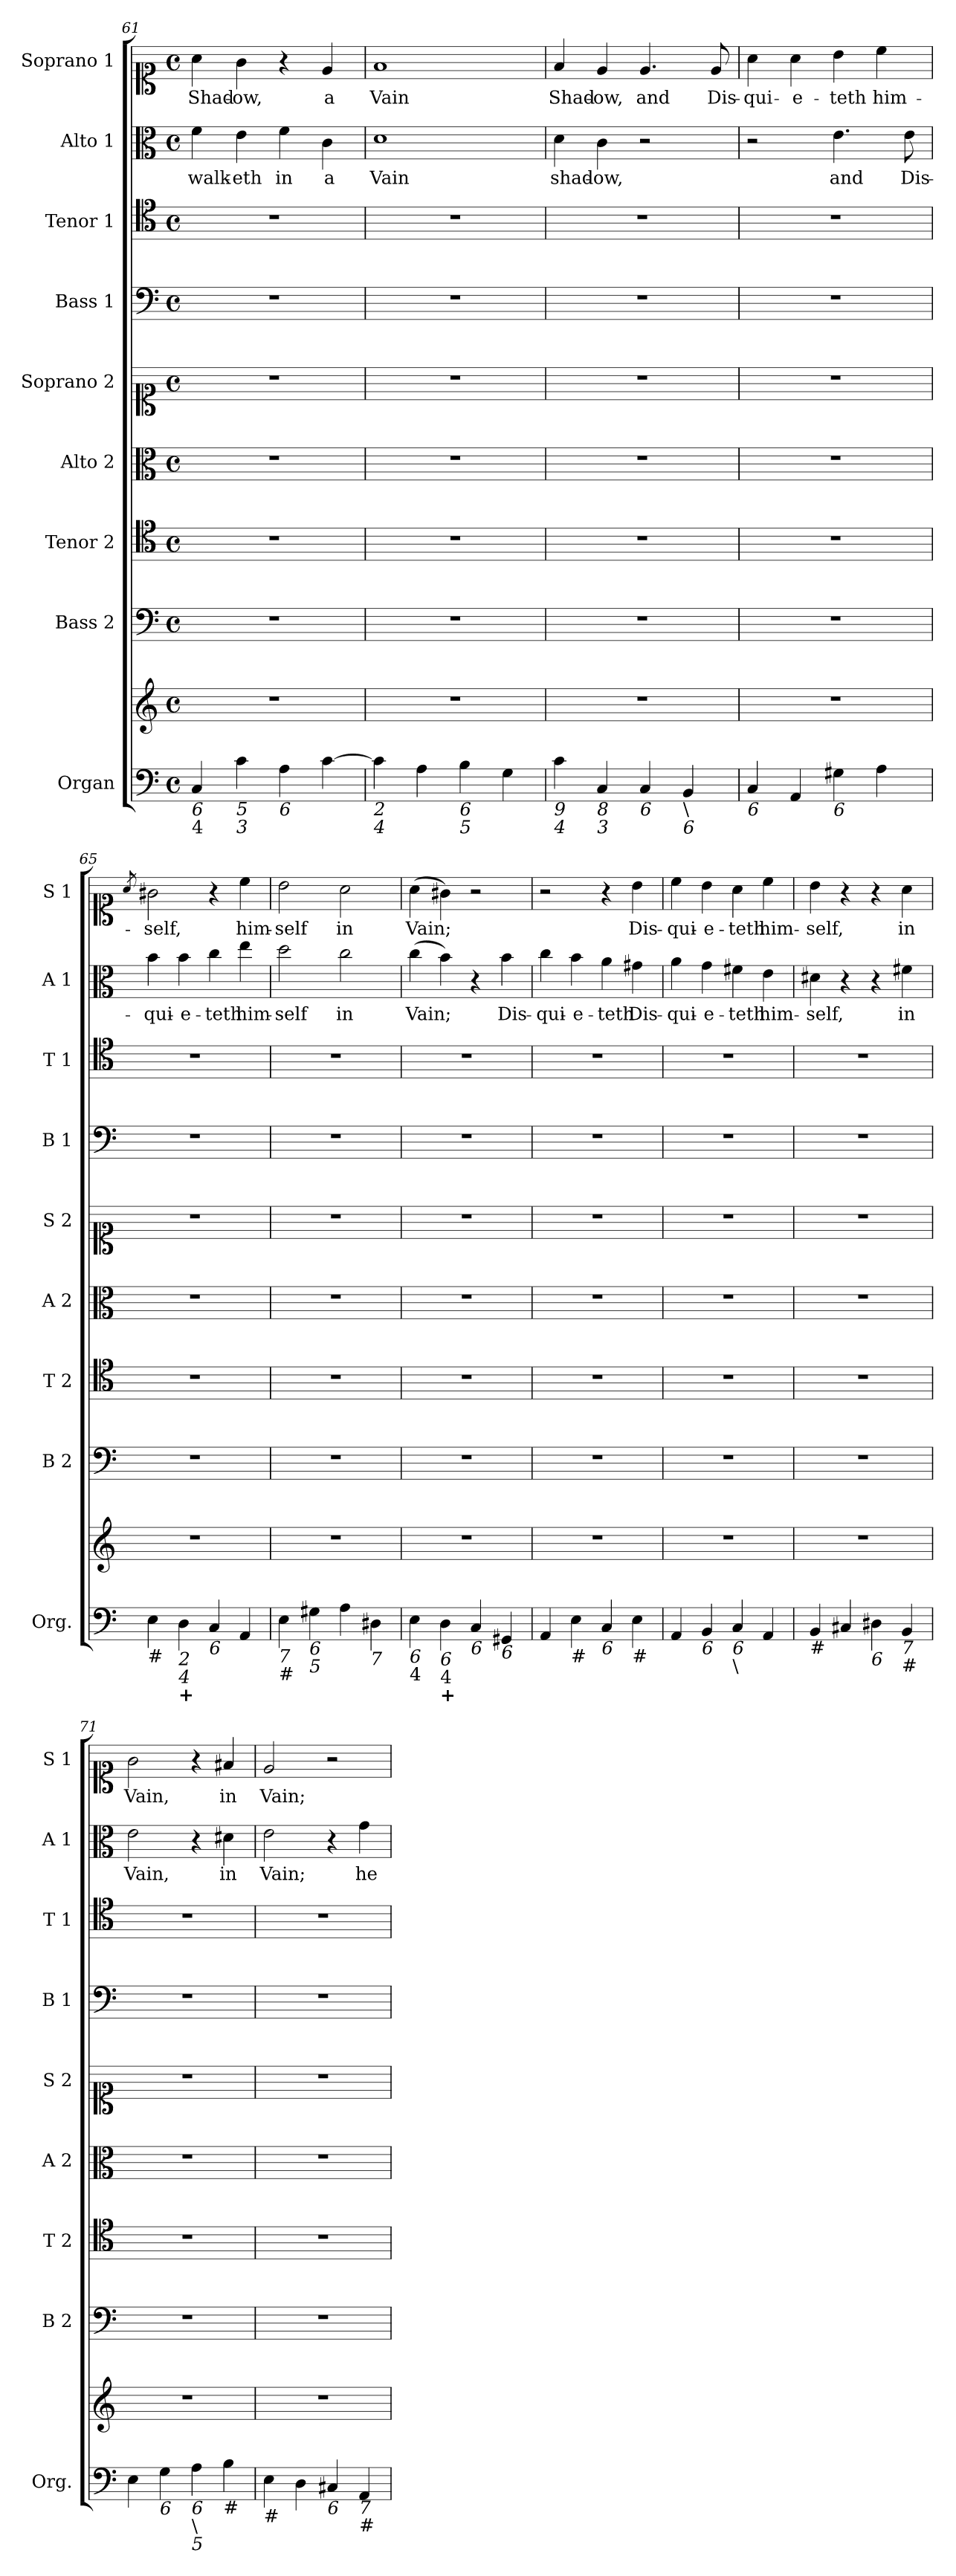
**kern	**kern	**kern	**kern	**kern	**kern	**kern	**kern	**kern	**text	**kern	**text
*part9	*part9	*part8	*part7	*part6	*part5	*part4	*part3	*part2	*part2	*part1	*part1
*staff10	*staff9	*staff8	*staff7	*staff6	*staff5	*staff4	*staff3	*staff2	*staff2	*staff1	*staff1
*I"Organ	*	*I"Bass 2	*I"Tenor 2	*I"Alto 2	*I"Soprano 2	*I"Bass 1	*I"Tenor 1	*I"Alto 1	*	*I"Soprano 1	*
*I'Org.	*	*I'B 2	*I'T 2	*I'A 2	*I'S 2	*I'B 1	*I'T 1	*I'A 1	*	*I'S 1	*
!!LO:PB:g=z
*clefF4	*clefG2	*clefF4	*clefC4	*clefC3	*clefC1	*clefF4	*clefC4	*clefC3	*	*clefC1	*
*k[]	*k[]	*k[]	*k[]	*k[]	*k[]	*k[]	*k[]	*k[]	*	*k[]	*
*C:	*C:	*C:	*C:	*C:	*C:	*C:	*C:	*C:	*	*C:	*
*M4/4	*M4/4	*M4/4	*M4/4	*M4/4	*M4/4	*M4/4	*M4/4	*M4/4	*	*M4/4	*
*met(c)	*met(c)	*met(c)	*met(c)	*met(c)	*met(c)	*met(c)	*met(c)	*met(c)	*	*met(c)	*
=61	=61	=61	=61	=61	=61	=61	=61	=61	=61	=61	=61
!LO:TX:b:i:t=6	!	!	!	!	!	!	!	!	!	!	!
!LO:TX:b:t=4	!	!	!	!	!	!	!	!	!	!	!
!	!	!	!	!	!	!	!	!	!LO:LY:b	!	!LO:LY:b
4C/	1r	1r	1r	1r	1r	1r	1r	4f\	walk-	4a\	Shad-
!LO:TX:b:i:t=5	!	!	!	!	!	!	!	!	!	!	!
!LO:TX:b:i:t=3	!	!	!	!	!	!	!	!	!	!	!
!	!	!	!	!	!	!	!	!	!LO:LY:b	!	!LO:LY:b
4c\	.	.	.	.	.	.	.	4e\	-eth	4g\	-ow,
!LO:TX:b:i:t=6	!	!	!	!	!	!	!	!	!	!	!
!	!	!	!	!	!	!	!	!	!LO:LY:b	!	!
4A\	.	.	.	.	.	.	.	4f\	in	4r	.
!	!	!	!	!	!	!	!	!	!LO:LY:b	!	!LO:LY:b
[4c\	.	.	.	.	.	.	.	4c\	a	4e/	a
=62	=62	=62	=62	=62	=62	=62	=62	=62	=62	=62	=62
!LO:TX:b:i:t=2	!	!	!	!	!	!	!	!	!	!	!
!LO:TX:b:i:t=4	!	!	!	!	!	!	!	!	!	!	!
!	!	!	!	!	!	!	!	!	!LO:LY:b	!	!LO:LY:b
4c\]	1r	1r	1r	1r	1r	1r	1r	1d	Vain	1f	Vain
4A\	.	.	.	.	.	.	.	.	.	.	.
!LO:TX:b:i:t=6	!	!	!	!	!	!	!	!	!	!	!
!LO:TX:b:i:t=5	!	!	!	!	!	!	!	!	!	!	!
4B\	.	.	.	.	.	.	.	.	.	.	.
4G\	.	.	.	.	.	.	.	.	.	.	.
=63	=63	=63	=63	=63	=63	=63	=63	=63	=63	=63	=63
!LO:TX:b:i:t=9	!	!	!	!	!	!	!	!	!	!	!
!LO:TX:b:i:t=4	!	!	!	!	!	!	!	!	!	!	!
!	!	!	!	!	!	!	!	!	!LO:LY:b	!	!LO:LY:b
4c\	1r	1r	1r	1r	1r	1r	1r	4d\	shad-	4f/	Shad-
!LO:TX:b:i:t=8	!	!	!	!	!	!	!	!	!	!	!
!LO:TX:b:i:t=3	!	!	!	!	!	!	!	!	!	!	!
!	!	!	!	!	!	!	!	!	!LO:LY:b	!	!LO:LY:b
4C/	.	.	.	.	.	.	.	4c\	-ow,	4e/	-ow,
!LO:TX:b:i:t=6	!	!	!	!	!	!	!	!	!	!	!
!	!	!	!	!	!	!	!	!	!	!	!LO:LY:b
4C/	.	.	.	.	.	.	.	2r	.	4.e/	and
!LO:TX:b:t=\	!	!	!	!	!	!	!	!	!	!	!
!LO:TX:b:i:t=6	!	!	!	!	!	!	!	!	!	!	!
4BB/	.	.	.	.	.	.	.	.	.	.	.
!	!	!	!	!	!	!	!	!	!	!	!LO:LY:b
.	.	.	.	.	.	.	.	.	.	8e/	Dis-
=64	=64	=64	=64	=64	=64	=64	=64	=64	=64	=64	=64
!LO:TX:b:i:t=6	!	!	!	!	!	!	!	!	!	!	!
!	!	!	!	!	!	!	!	!	!	!	!LO:LY:b
4C/	1r	1r	1r	1r	1r	1r	1r	2r	.	4a\	-qui-
!	!	!	!	!	!	!	!	!	!	!	!LO:LY:b
4AA/	.	.	.	.	.	.	.	.	.	4a\	-e-
!LO:TX:b:i:t=6	!	!	!	!	!	!	!	!	!	!	!
!	!	!	!	!	!	!	!	!	!LO:LY:b	!	!LO:LY:b
4G#X\	.	.	.	.	.	.	.	4.e\	and	4b\	-teth
!	!	!	!	!	!	!	!	!	!	!	!LO:LY:b
4A\	.	.	.	.	.	.	.	.	.	4cc\	him-
!	!	!	!	!	!	!	!	!	!LO:LY:b	!	!
.	.	.	.	.	.	.	.	8e\	Dis-	.	.
=65	=65	=65	=65	=65	=65	=65	=65	=65	=65	=65	=65
.	.	.	.	.	.	.	.	.	.	8qa/	.
!LO:TX:b:t=#	!	!	!	!	!	!	!	!	!	!	!
!	!	!	!	!	!	!	!	!	!LO:LY:b	!	!LO:LY:b
4E\	1r	1r	1r	1r	1r	1r	1r	4b\	-qui-	2g#X\	-self,
!LO:TX:b:i:t=2	!	!	!	!	!	!	!	!	!	!	!
!LO:TX:b:i:t=4	!	!	!	!	!	!	!	!	!	!	!
!LO:TX:b:B:t=+	!	!	!	!	!	!	!	!	!	!	!
!	!	!	!	!	!	!	!	!	!LO:LY:b	!	!
4D\	.	.	.	.	.	.	.	4b\	-e-	.	.
!LO:TX:b:i:t=6	!	!	!	!	!	!	!	!	!	!	!
!	!	!	!	!	!	!	!	!	!LO:LY:b	!	!
4C/	.	.	.	.	.	.	.	4cc\	-teth	4r	.
!	!	!	!	!	!	!	!	!	!LO:LY:b	!	!LO:LY:b
4AA/	.	.	.	.	.	.	.	4ee\	him-	4cc\	him-
=66	=66	=66	=66	=66	=66	=66	=66	=66	=66	=66	=66
!LO:TX:b:i:t=7	!	!	!	!	!	!	!	!	!	!	!
!LO:TX:b:t=#	!	!	!	!	!	!	!	!	!	!	!
!	!	!	!	!	!	!	!	!	!LO:LY:b	!	!LO:LY:b
4E\	1r	1r	1r	1r	1r	1r	1r	2dd\	-self	2b\	-self
!LO:TX:b:i:t=6	!	!	!	!	!	!	!	!	!	!	!
!LO:TX:b:i:t=5	!	!	!	!	!	!	!	!	!	!	!
4G#X\	.	.	.	.	.	.	.	.	.	.	.
!	!	!	!	!	!	!	!	!	!LO:LY:b	!	!LO:LY:b
4A\	.	.	.	.	.	.	.	2cc\	in	2a\	in
!LO:TX:b:i:t=7	!	!	!	!	!	!	!	!	!	!	!
4D#X\	.	.	.	.	.	.	.	.	.	.	.
=67	=67	=67	=67	=67	=67	=67	=67	=67	=67	=67	=67
!LO:TX:b:i:t=6	!	!	!	!	!	!	!	!	!	!	!
!LO:TX:b:t=4	!	!	!	!	!	!	!	!	!	!	!
!	!	!	!	!	!	!	!	!	!LO:LY:b	!	!LO:LY:b
4E\	1r	1r	1r	1r	1r	1r	1r	(>4cc\	Vain;	(>4a\	Vain;
!LO:TX:b:i:t=6	!	!	!	!	!	!	!	!	!	!	!
!LO:TX:b:t=4	!	!	!	!	!	!	!	!	!	!	!
!LO:TX:b:B:t=+	!	!	!	!	!	!	!	!	!	!	!
4D\	.	.	.	.	.	.	.	4b\)	.	4g#X\)	.
!LO:TX:b:i:t=6	!	!	!	!	!	!	!	!	!	!	!
4C/	.	.	.	.	.	.	.	4r	.	2r	.
!LO:TX:b:i:t=6	!	!	!	!	!	!	!	!	!	!	!
!	!	!	!	!	!	!	!	!	!LO:LY:b	!	!
4GG#X/	.	.	.	.	.	.	.	4b\	Dis-	.	.
!!LO:LB:g=z
=68	=68	=68	=68	=68	=68	=68	=68	=68	=68	=68	=68
!	!	!	!	!	!	!	!	!	!LO:LY:b	!	!
4AA/	1r	1r	1r	1r	1r	1r	1r	4cc\	-qui-	2r	.
!LO:TX:b:t=#	!	!	!	!	!	!	!	!	!	!	!
!	!	!	!	!	!	!	!	!	!LO:LY:b	!	!
4E\	.	.	.	.	.	.	.	4b\	-e-	.	.
!LO:TX:b:i:t=6	!	!	!	!	!	!	!	!	!	!	!
!	!	!	!	!	!	!	!	!	!LO:LY:b	!	!
4C/	.	.	.	.	.	.	.	4a\	-teth	4r	.
!LO:TX:b:t=#	!	!	!	!	!	!	!	!	!	!	!
!	!	!	!	!	!	!	!	!	!LO:LY:b	!	!LO:LY:b
4E\	.	.	.	.	.	.	.	4g#X\	Dis-	4b\	Dis-
=69	=69	=69	=69	=69	=69	=69	=69	=69	=69	=69	=69
!	!	!	!	!	!	!	!	!	!LO:LY:b	!	!LO:LY:b
4AA/	1r	1r	1r	1r	1r	1r	1r	4a\	-qui-	4cc\	-qui-
!LO:TX:b:i:t=6	!	!	!	!	!	!	!	!	!	!	!
!	!	!	!	!	!	!	!	!	!LO:LY:b	!	!LO:LY:b
4BB/	.	.	.	.	.	.	.	4g\	-e-	4b\	-e-
!LO:TX:b:i:t=6	!	!	!	!	!	!	!	!	!	!	!
!LO:TX:b:t=\	!	!	!	!	!	!	!	!	!	!	!
!	!	!	!	!	!	!	!	!	!LO:LY:b	!	!LO:LY:b
4C/	.	.	.	.	.	.	.	4f#X\	-teth	4a\	-teth
!	!	!	!	!	!	!	!	!	!LO:LY:b	!	!LO:LY:b
4AA/	.	.	.	.	.	.	.	4e\	him-	4cc\	him-
=70	=70	=70	=70	=70	=70	=70	=70	=70	=70	=70	=70
!LO:TX:b:t=#	!	!	!	!	!	!	!	!	!	!	!
!	!	!	!	!	!	!	!	!	!LO:LY:b	!	!LO:LY:b
4BB/	1r	1r	1r	1r	1r	1r	1r	4d#X\	-self,	4b\	-self,
4C#X/	.	.	.	.	.	.	.	4r	.	4r	.
!LO:TX:b:i:t=6	!	!	!	!	!	!	!	!	!	!	!
4D#X\	.	.	.	.	.	.	.	4r	.	4r	.
!LO:TX:b:i:t=7	!	!	!	!	!	!	!	!	!	!	!
!LO:TX:b:t=#	!	!	!	!	!	!	!	!	!	!	!
!	!	!	!	!	!	!	!	!	!LO:LY:b	!	!LO:LY:b
4BB/	.	.	.	.	.	.	.	4f#X\	in	4a\	in
=71	=71	=71	=71	=71	=71	=71	=71	=71	=71	=71	=71
!	!	!	!	!	!	!	!	!	!LO:LY:b	!	!LO:LY:b
4E\	1r	1r	1r	1r	1r	1r	1r	2e\	Vain,	2g\	Vain,
!LO:TX:b:i:t=6	!	!	!	!	!	!	!	!	!	!	!
4G\	.	.	.	.	.	.	.	.	.	.	.
!LO:TX:b:i:t=6	!	!	!	!	!	!	!	!	!	!	!
!LO:TX:b:t=\	!	!	!	!	!	!	!	!	!	!	!
!LO:TX:b:i:t=5	!	!	!	!	!	!	!	!	!	!	!
4A\	.	.	.	.	.	.	.	4r	.	4r	.
!LO:TX:b:t=#	!	!	!	!	!	!	!	!	!	!	!
!	!	!	!	!	!	!	!	!	!LO:LY:b	!	!LO:LY:b
4B\	.	.	.	.	.	.	.	4d#X\	in	4f#X/	in
=72	=72	=72	=72	=72	=72	=72	=72	=72	=72	=72	=72
!LO:TX:b:t=#	!	!	!	!	!	!	!	!	!	!	!
!	!	!	!	!	!	!	!	!	!LO:LY:b	!	!LO:LY:b
4E\	1r	1r	1r	1r	1r	1r	1r	2e\	Vain;	2e/	Vain;
4D\	.	.	.	.	.	.	.	.	.	.	.
!LO:TX:b:i:t=6	!	!	!	!	!	!	!	!	!	!	!
4C#X/	.	.	.	.	.	.	.	4r	.	2r	.
!LO:TX:b:i:t=7	!	!	!	!	!	!	!	!	!	!	!
!LO:TX:b:t=#	!	!	!	!	!	!	!	!	!	!	!
!	!	!	!	!	!	!	!	!	!LO:LY:b	!	!
4AA/	.	.	.	.	.	.	.	4g\	he	.	.
=	=	=	=	=	=	=	=	=	=	=	=
*-	*-	*-	*-	*-	*-	*-	*-	*-	*-	*-	*-
